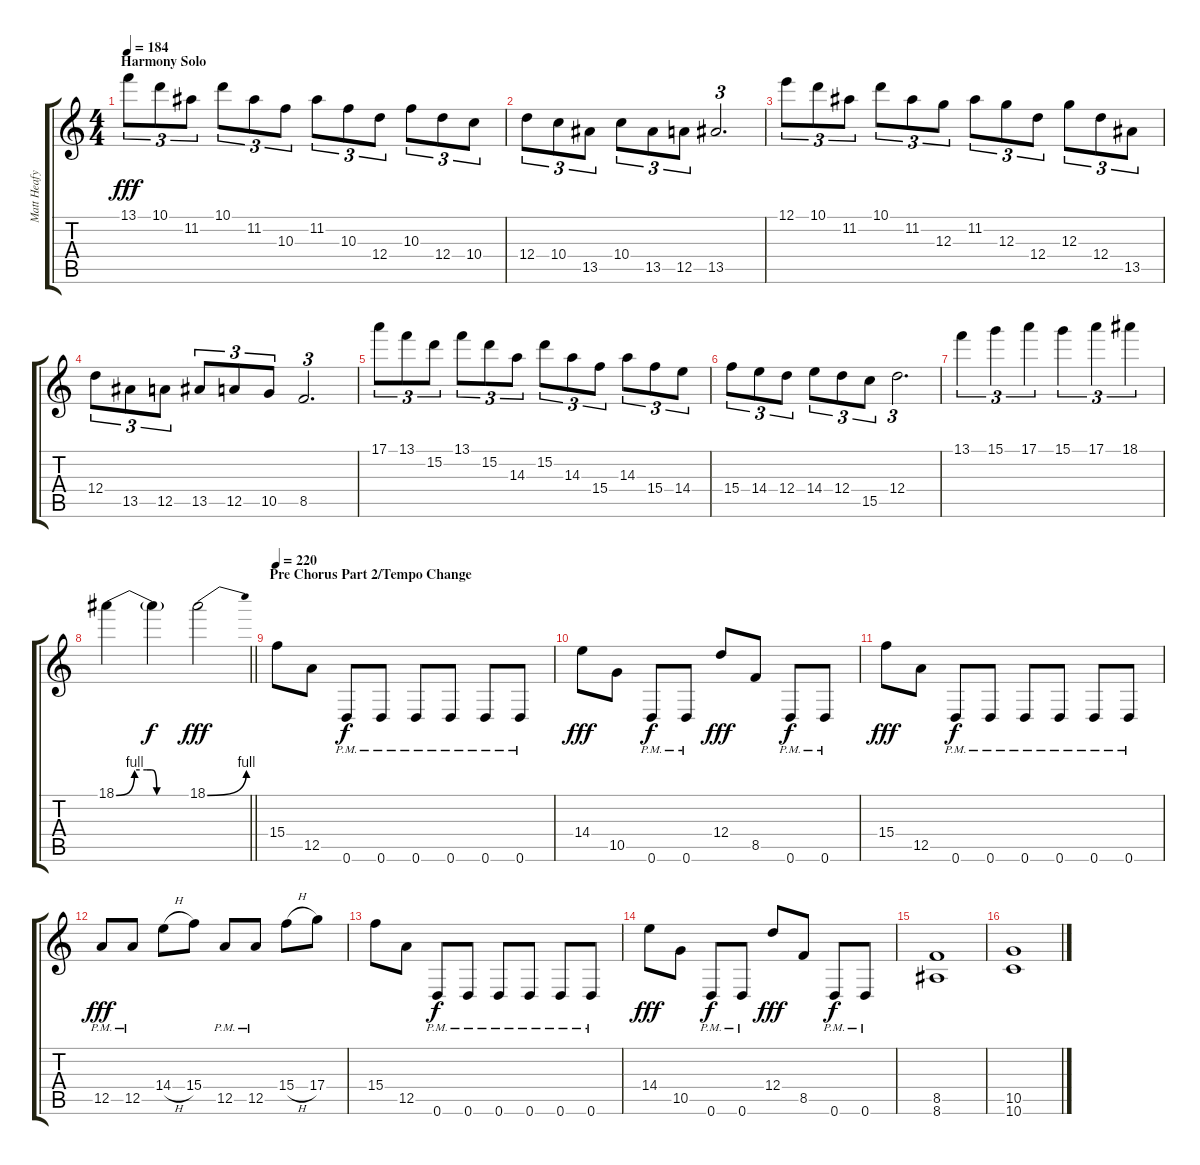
\track ("Matt Heafy" "Matt Heafy") {instrument distortionguitar}
\staff {score tabs}
\tuning (E4 B3 G3 D3 A2 D2) {hide}
\ts (4 4)
\section ("" "Harmony Solo")
\tempo 184
\clef g2
\ks c
13.1.8{tu (3 2) dy fff volume 13 balance 0} 10.1.8{tu (3 2)} 11.2.8{tu (3 2)} 10.1.8{tu (3 2)} 11.2.8{tu (3 2)} 10.3.8{tu (3 2)} 11.2.8{tu (3 2)} 10.3.8{tu (3 2)} 12.4.8{tu (3 2)} 10.3.8{tu (3 2)} 12.4.8{tu (3 2)} 10.4.8{tu (3 2)} |
12.4.8{tu (3 2)} 10.4.8{tu (3 2)} 13.5.8{tu (3 2)} 10.4.8{tu (3 2)} 13.5.8{tu (3 2)} 12.5.8{tu (3 2)} 13.5.2{d tu (3 2)} |
12.1.8{tu (3 2) volume 13 balance 0} 10.1.8{tu (3 2)} 11.2.8{tu (3 2)} 10.1.8{tu (3 2)} 11.2.8{tu (3 2)} 12.3.8{tu (3 2)} 11.2.8{tu (3 2)} 12.3.8{tu (3 2)} 12.4.8{tu (3 2)} 12.3.8{tu (3 2)} 12.4.8{tu (3 2)} 13.5.8{tu (3 2)} |
12.4.8{tu (3 2)} 13.5.8{tu (3 2)} 12.5.8{tu (3 2)} 13.5.8{tu (3 2)} 12.5.8{tu (3 2)} 10.5.8{tu (3 2)} 8.5.2{d tu (3 2)} |
17.1.8{tu (3 2)} 13.1.8{tu (3 2)} 15.2.8{tu (3 2)} 13.1.8{tu (3 2)} 15.2.8{tu (3 2)} 14.3.8{tu (3 2)} 15.2.8{tu (3 2)} 14.3.8{tu (3 2)} 15.4.8{tu (3 2)} 14.3.8{tu (3 2)} 15.4.8{tu (3 2)} 14.4.8{tu (3 2)} |
15.4.8{tu (3 2)} 14.4.8{tu (3 2)} 12.4.8{tu (3 2)} 14.4.8{tu (3 2)} 12.4.8{tu (3 2)} 15.5.8{tu (3 2)} 12.4.2{d tu (3 2)} |
13.1.4{tu (3 2)} 15.1.4{tu (3 2)} 17.1.4{tu (3 2)} 15.1.4{tu (3 2)} 17.1.4{tu (3 2)} 18.1.4{tu (3 2)} |
\barLineRight lightlight
18.1{be (custom 0 0 15 4 25 4 29 4 33 0 35 0 37 0 39 0 52 0 58 0 60 0)}.4 18.1{t}.4{dy f} 18.1{be (bend 0 0 60 4)}.2{dy fff} |
\section ("" "Pre Chorus Part 2/Tempo Change")
\tempo 220
15.4.8 12.5.8 0.6{pm}.8{dy f} 0.6{pm}.8 0.6{pm}.8 0.6{pm}.8 0.6{pm}.8 0.6{pm}.8 |
14.4.8{dy fff} 10.5.8 0.6{pm}.8{dy f} 0.6{pm}.8 12.4.8{dy fff} 8.5.8 0.6{pm}.8{dy f} 0.6{pm}.8 |
15.4.8{dy fff} 12.5.8 0.6{pm}.8{dy f} 0.6{pm}.8 0.6{pm}.8 0.6{pm}.8 0.6{pm}.8 0.6{pm}.8 |
12.5{pm}.8{dy fff} 12.5{pm}.8 14.4{h}.8 15.4.8 12.5{pm}.8 12.5{pm}.8 15.4{h}.8 17.4.8 |
15.4.8 12.5.8 0.6{pm}.8{dy f} 0.6{pm}.8 0.6{pm}.8 0.6{pm}.8 0.6{pm}.8 0.6{pm}.8 |
14.4.8{dy fff} 10.5.8 0.6{pm}.8{dy f} 0.6{pm}.8 12.4.8{dy fff} 8.5.8 0.6{pm}.8{dy f} 0.6{pm}.8 |
(8.5 8.6).1 |
(10.5 10.6).1
